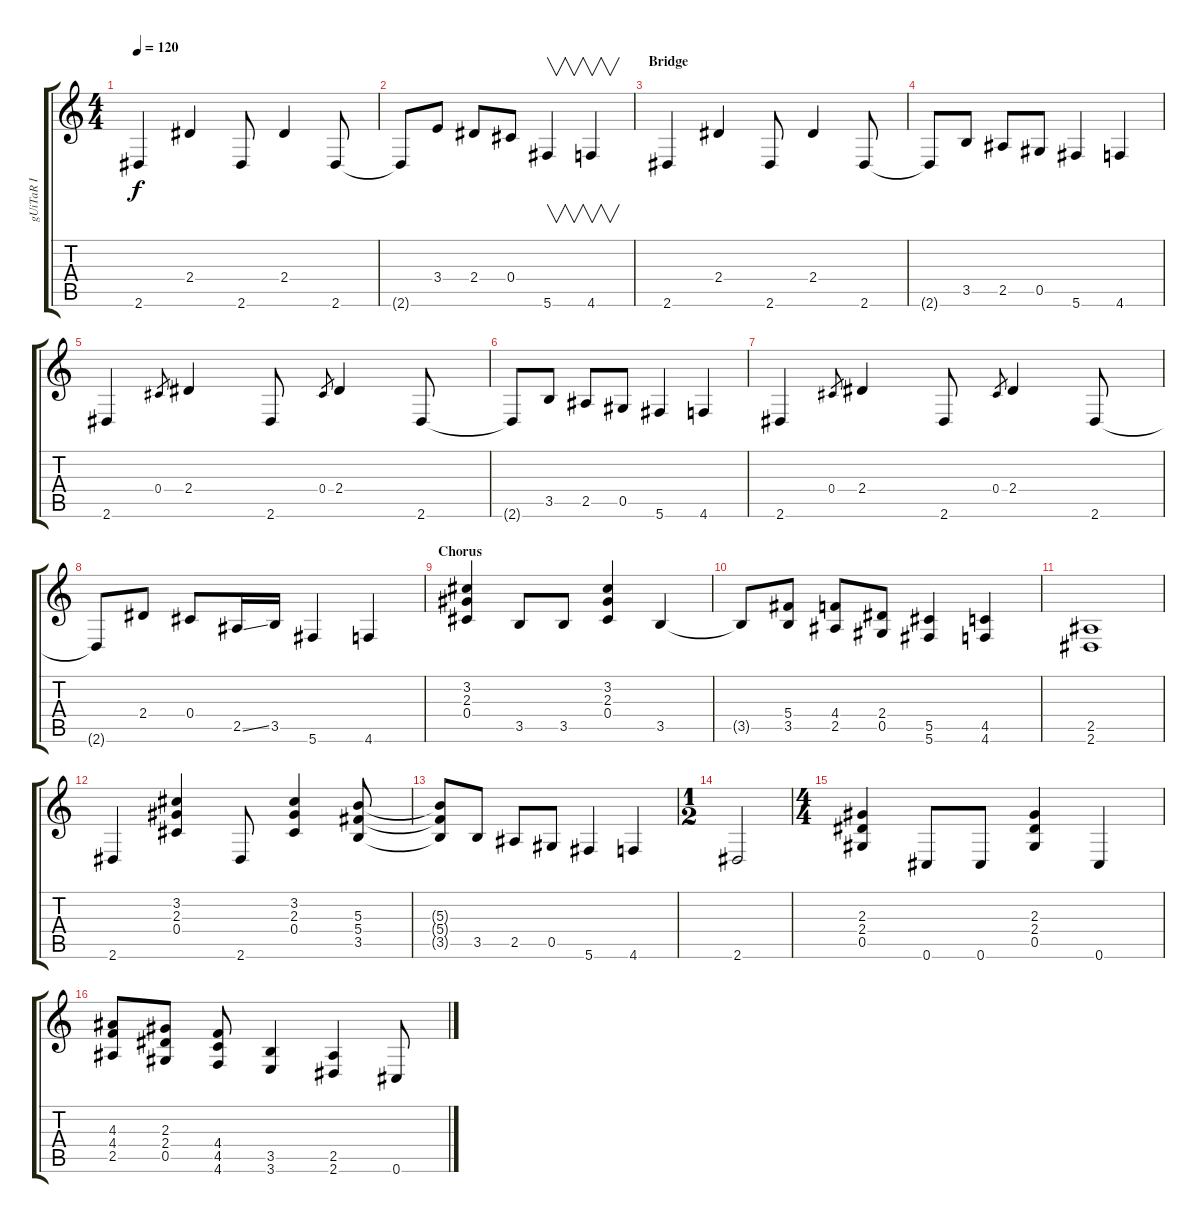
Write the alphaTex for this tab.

\track ("gUiTaR I" "gUiTaR I") {instrument overdrivenguitar}
\staff {score tabs}
\tuning (Eb4 Bb3 Gb3 Db3 Ab2 Db2) {hide}
\ts (4 4)
\tempo 120
\clef g2
\ks c
2.6.4{dy f} 2.4.4 2.6.8 2.4.4 2.6.8 |
2.6{t}.8 3.4.8 2.4.8 0.4.8 5.6.4{v} 4.6.4{v} |
\section ("" "Bridge")
2.6.4{volume 11 instrument overdrivenguitar} 2.4.4 2.6.8 2.4.4 2.6.8 |
2.6{t}.8 3.5.8 2.5.8 0.5.8 5.6.4 4.6.4 |
2.6.4 0.4.8{gr} 2.4.4 2.6.8 0.4.8{gr} 2.4.4 2.6.8 |
2.6{t}.8 3.5.8 2.5.8 0.5.8 5.6.4 4.6.4 |
2.6.4 0.4.8{gr} 2.4.4 2.6.8 0.4.8{gr} 2.4.4 2.6.8 |
2.6{t}.8 2.4.8 0.4.8 2.5{ss}.16 3.5.16 5.6.4 4.6.4 |
\section ("" "Chorus")
(3.2 2.3 0.4).4 3.5.8 3.5.8 (3.2 2.3 0.4).4 3.5.4 |
3.5{t}.8 (5.4 3.5).8 (4.4 2.5).8 (2.4 0.5).8 (5.5 5.6).4 (4.5 4.6).4 |
(2.5 2.6).1 |
2.6.4 (3.2 2.3 0.4).4 2.6.8 (3.2 2.3 0.4).4 (5.3 5.4 3.5).8 |
(5.3{t} 5.4{t} 3.5{t}).8 3.5.8 2.5.8 0.5.8 5.6.4 4.6.4 |
\ts (1 2)
2.6.2 |
\ts (4 4)
(2.3 2.4 0.5).4 0.6.8 0.6.8 (2.3 2.4 0.5).4 0.6.4 |
(4.3 4.4 2.5).8 (2.3 2.4 0.5).8 (4.4 4.5 4.6).8 (3.5 3.6).4 (2.5 2.6).4 0.6.8
